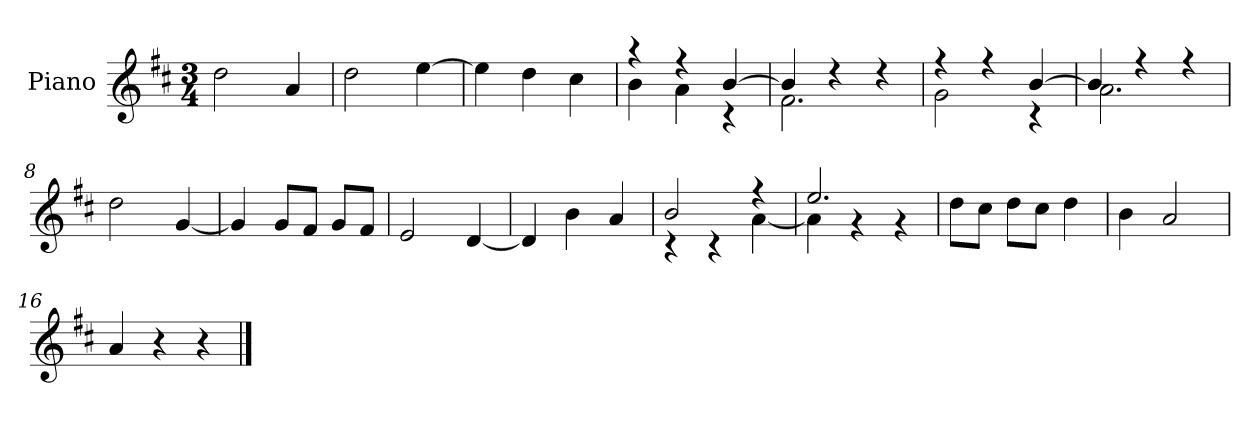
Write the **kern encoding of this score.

**kern
*part1
*staff1
*I"Piano
*I'P-no
*clefG2
*k[f#c#]
*M3/4
*MM177
=1
2dd\
4a/
=2
2dd\
[4ee\
=3
4ee\]
4dd\
4cc#\
=4
*^
4r	4b\
4r	4a\
[4b/	4r
=5	=5
4b/]	2.f#\
4r	.
4r	.
=6	=6
4r	2g\
4r	.
[4b/	4r
=7	=7
4b/]	2.a\
4r	.
4r	.
*v	*v
=8
2dd\
[4g/
=9
4g/]
8g/L
8f#/J
8g/L
8f#/J
=10
2e/
[4d/
=11
4d/]
4b\
4a/
!!LO:LB:g=z
=12
*^
2b/	4r
.	4r
4r	[4a\
=13	=13
2.ee/	4a\]
.	4r
.	4r
*v	*v
=14
8dd\L
8cc#\J
8dd\L
8cc#\J
4dd\
=15
4b\
2a/
=16
4a/
4r
4r
==
*-
